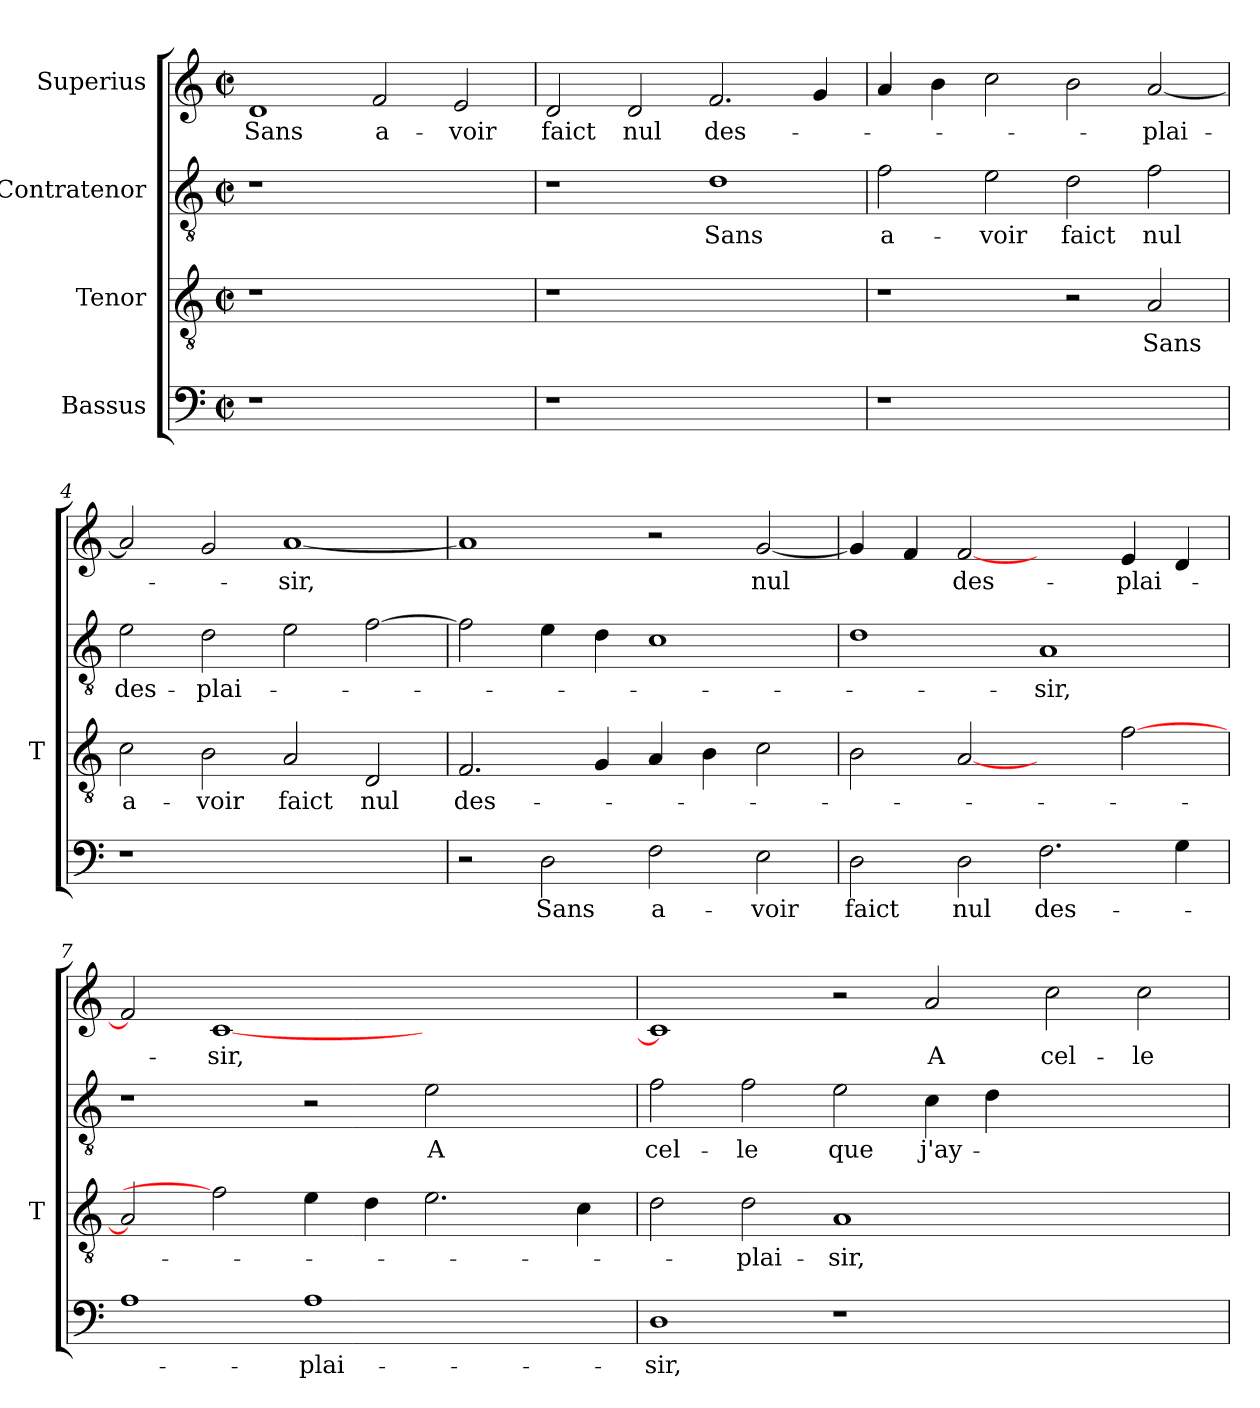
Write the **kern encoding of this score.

**kern	**text	**kern	**text	**kern	**text	**kern	**text
*part4	*part4	*part3	*part3	*part2	*part2	*part1	*part1
*staff4	*staff4	*staff3	*staff3	*staff2	*staff2	*staff1	*staff1
*I"Bassus	*	*I"Tenor	*	*I"Contratenor	*	*I"Superius	*
*	*	*I'T	*	*	*	*	*
*clefF4	*	*clefGv2	*	*clefGv2	*	*clefG2	*
*k[]	*	*k[]	*	*k[]	*	*k[]	*
*C:	*	*C:	*	*C:	*	*C:	*
*M2/2	*	*M2/2	*	*M2/2	*	*M2/2	*
*met(c|)	*	*met(c|)	*	*met(c|)	*	*met(c|)	*
=1	=1	=1	=1	=1	=1	=1	=1
1r	.	1r	.	1r	.	1d	-Sans
1ryy	.	1ryy	.	1ryy	.	2f	a-
.	.	.	.	.	.	2e	-voir
=2	=2	=2	=2	=2	=2	=2	=2
1r	.	1r	.	1r	.	2d	-faict
.	.	.	.	.	.	2d	-nul
1ryy	.	1ryy	.	1d	-Sans	2.f	des-
.	.	.	.	.	.	4g	.
=3	=3	=3	=3	=3	=3	=3	=3
1r	.	1r	.	2f	a-	4a	.
.	.	.	.	.	.	4b	.
.	.	.	.	2e	-voir	2cc	.
1ryy	.	2r	.	2d	-faict	2b	.
.	.	2A	-Sans	2f	-nul	[2a	plai-
=4	=4	=4	=4	=4	=4	=4	=4
1r	.	2c	a-	2e	des-	2a]	.
.	.	2B	-voir	2d	plai-	2g	.
1ryy	.	2A	-faict	2e	.	[1a	-sir,
.	.	2D	-nul	[2f	.	.	.
=5	=5	=5	=5	=5	=5	=5	=5
2r	.	2.F	des-	2f]	.	1a]	.
2D	-Sans	.	.	4e	.	.	.
.	.	4G	.	4d	.	.	.
2F	a-	4A	.	1c	.	2r	.
.	.	4B	.	.	.	.	.
2E	-voir	2c	.	.	.	[2g	-nul
=6	=6	=6	=6	=6	=6	=6	=6
2D	-faict	2B	.	1d	.	4g]	.
.	.	.	.	.	.	4f	.
2D	-nul	[2A	.	.	.	[2f	des-
2.F	des-	2ryy	.	1A	-sir,	2ryy	.
.	.	[2f	.	.	.	4e	plai-
4G	.	.	.	.	.	4d	.
!!LO:PB:g=z
=7	=7	=7	=7	=7	=7	=7	=7
1A	.	2A]	.	1r	.	2f]	.
.	.	2f]	.	.	.	[1c	-sir,
1A	plai-	4e	.	2r	.	.	.
.	.	4d	.	.	.	.	.
.	.	2.e	.	2e	-A	1ryy	.
2ryy	.	.	.	2ryy	.	.	.
.	.	4c	.	.	.	.	.
=8	=8	=8	=8	=8	=8	=8	=8
1D	-sir,	2d	.	2f	cel-	1c]	.
.	.	2d	plai-	2f	-le	.	.
1r	.	1A	-sir,	2e	-que	2r	.
.	.	.	.	4c	j'ay-	2a	-A
.	.	.	.	4d	.	.	.
1ryy	.	1ryy	.	1ryy	.	2cc	cel-
.	.	.	.	.	.	2cc	-le
=	=	=	=	=	=	=	=
*-	*-	*-	*-	*-	*-	*-	*-
